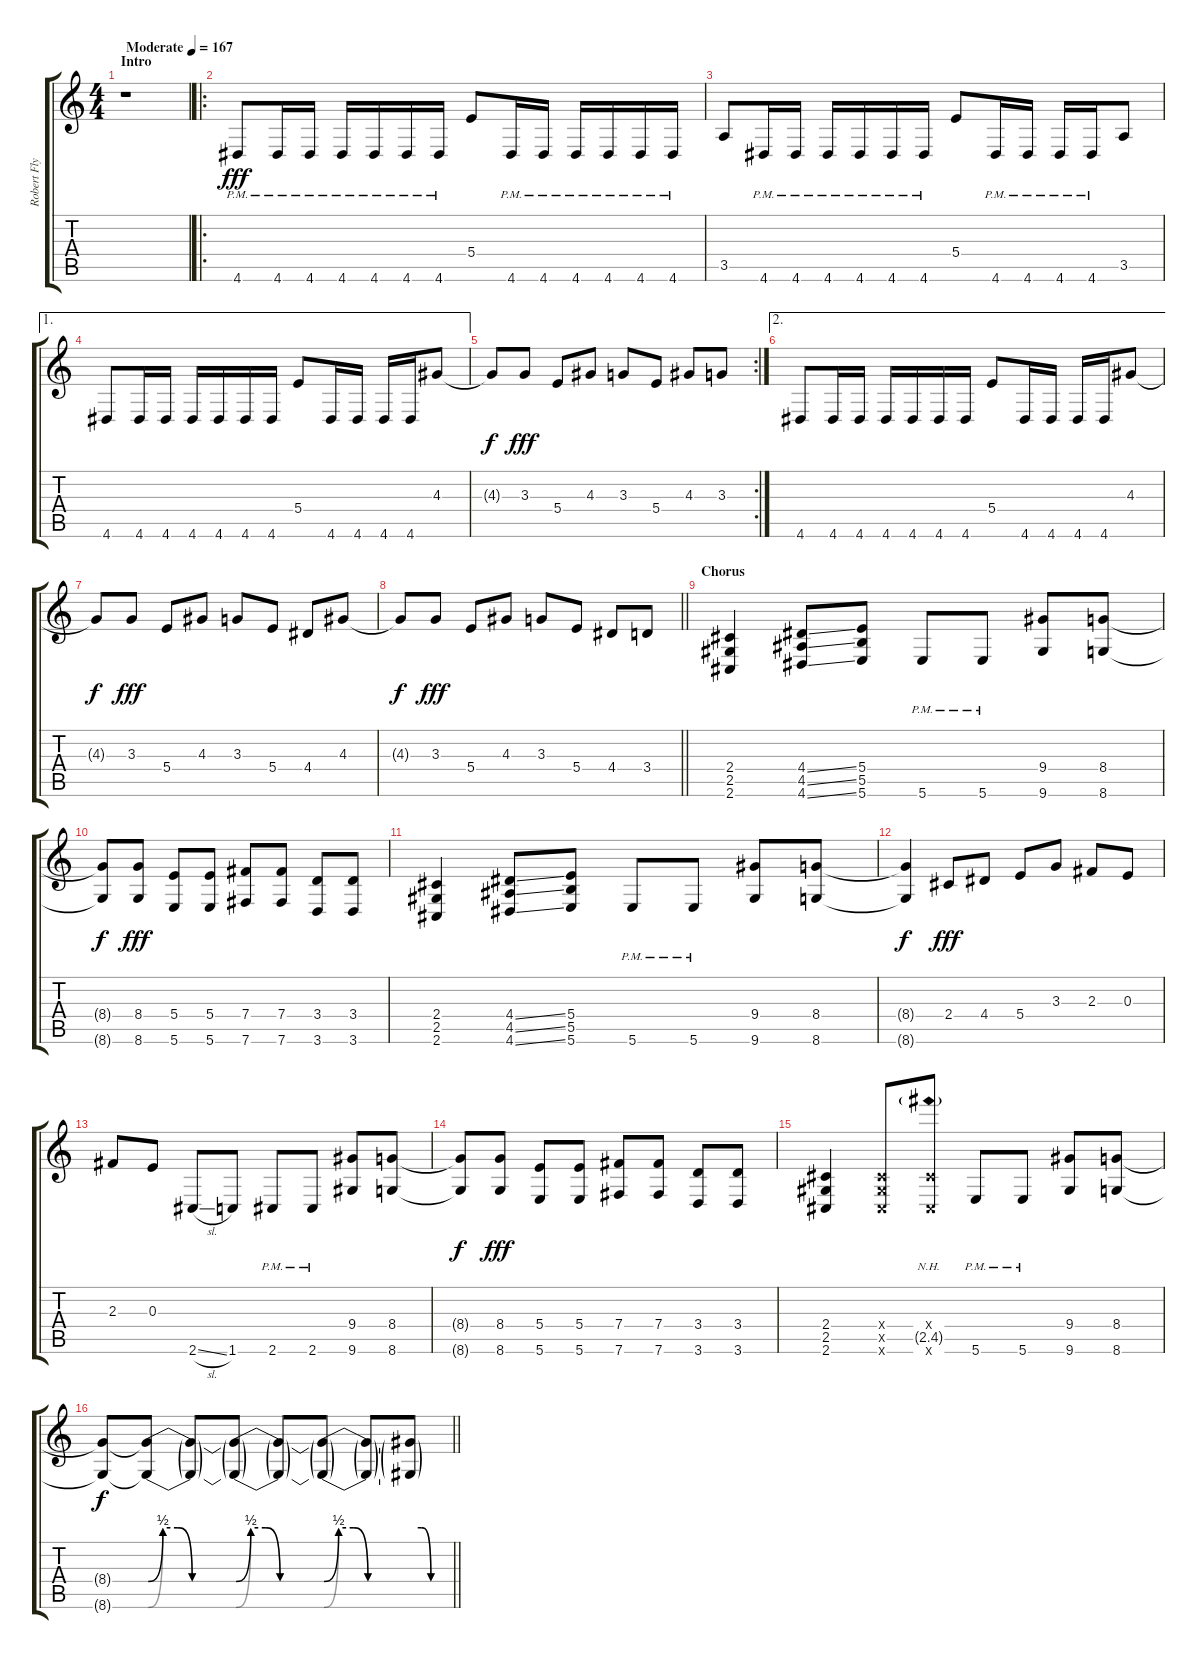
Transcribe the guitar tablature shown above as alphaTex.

\track ("Robert Flynn" "Robert Fly") {instrument distortionguitar}
\staff {score tabs}
\tuning (Db4 Ab3 E3 B2 Gb2 B1) {hide}
\ts (4 4)
\section ("" "Intro")
\tempo (167 "Moderate")
\clef g2
\ks c
r.1{dy fff instrument distortionguitar} |
\ro
4.6{pm}.8 4.6{pm}.16 4.6{pm}.16 4.6{pm}.16 4.6{pm}.16 4.6{pm}.16 4.6{pm}.16 5.4.8 4.6{pm}.16 4.6{pm}.16 4.6{pm}.16 4.6{pm}.16 4.6{pm}.16 4.6{pm}.16 |
3.5.8 4.6{pm}.16 4.6{pm}.16 4.6{pm}.16 4.6{pm}.16 4.6{pm}.16 4.6{pm}.16 5.4.8 4.6{pm}.16 4.6{pm}.16 4.6{pm}.16 4.6{pm}.16 3.5.8 |
\ae 1
4.6.8 4.6.16 4.6.16 4.6.16 4.6.16 4.6.16 4.6.16 5.4.8 4.6.16 4.6.16 4.6.16 4.6.16 4.3.8 |
\rc 2
4.3{t}.8{dy f} 3.3.8{dy fff} 5.4.8 4.3.8 3.3.8 5.4.8 4.3.8 3.3.8 |
\ae 2
4.6.8 4.6.16 4.6.16 4.6.16 4.6.16 4.6.16 4.6.16 5.4.8 4.6.16 4.6.16 4.6.16 4.6.16 4.3.8 |
4.3{t}.8{dy f} 3.3.8{dy fff} 5.4.8 4.3.8 3.3.8 5.4.8 4.4.8 4.3.8 |
\barLineRight lightlight
4.3{t}.8{dy f} 3.3.8{dy fff} 5.4.8 4.3.8 3.3.8 5.4.8 4.4.8 3.4.8 |
\section ("" "Chorus")
(2.4 2.5 2.6).4 (4.4{ss} 4.5{ss} 4.6{ss}).8 (5.4 5.5 5.6).8 5.6{pm}.8 5.6{pm}.8 (9.4 9.6).8 (8.4 8.6).8 |
(8.4{t} 8.6{t}).8{dy f} (8.4 8.6).8{dy fff} (5.4 5.6).8 (5.4 5.6).8 (7.4 7.6).8 (7.4 7.6).8 (3.4 3.6).8 (3.4 3.6).8 |
(2.4 2.5 2.6).4 (4.4{ss} 4.5{ss} 4.6{ss}).8 (5.4 5.5 5.6).8 5.6{pm}.8 5.6{pm}.8 (9.4 9.6).8 (8.4 8.6).8 |
(8.4{t} 8.6{t}).4{dy f} 2.4.8{dy fff} 4.4.8 5.4.8 3.3.8 2.3.8 0.3.8 |
2.3.8 0.3.8 2.6{sl}.8 1.6.8 2.6{pm}.8 2.6{pm}.8 (9.4 9.6).8 (8.4 8.6).8 |
(8.4{t} 8.6{t}).8{dy f} (8.4 8.6).8{dy fff} (5.4 5.6).8 (5.4 5.6).8 (7.4 7.6).8 (7.4 7.6).8 (3.4 3.6).8 (3.4 3.6).8 |
(2.4 2.5 2.6).4 (2.4{x} 2.5{x} 2.6{x}).8 (2.4{x} 2.5{nh g} 2.6{x}).8 5.6{pm}.8 5.6{pm}.8 (9.4 9.6).8 (8.4 8.6).8 |
\barLineRight lightlight
(8.4{t} 8.6{t}).8{dy f} (8.4{be (custom 0 0 10 2 20 2 30 0 60 0) t} 8.6{be (custom 0 0 10 2 20 2 30 0 60 0) t}).8 (8.4{t} 8.6{t}).8 (8.4{be (custom 0 0 10 2 20 2 30 0 60 0) t} 8.6{be (custom 0 0 10 2 20 2 30 0 60 0) t}).8 (8.4{t} 8.6{t}).8 (8.4{be (custom 0 0 10 2 20 2 30 0 60 0) t} 8.6{be (custom 0 0 10 2 20 2 30 0 60 0) t}).8 (8.4{t} 8.6{t}).8 (8.4{be (custom 0 2 15 2 30 0 60 0) t} 8.6{be (custom 0 2 15 2 30 0 60 0) t}).8
